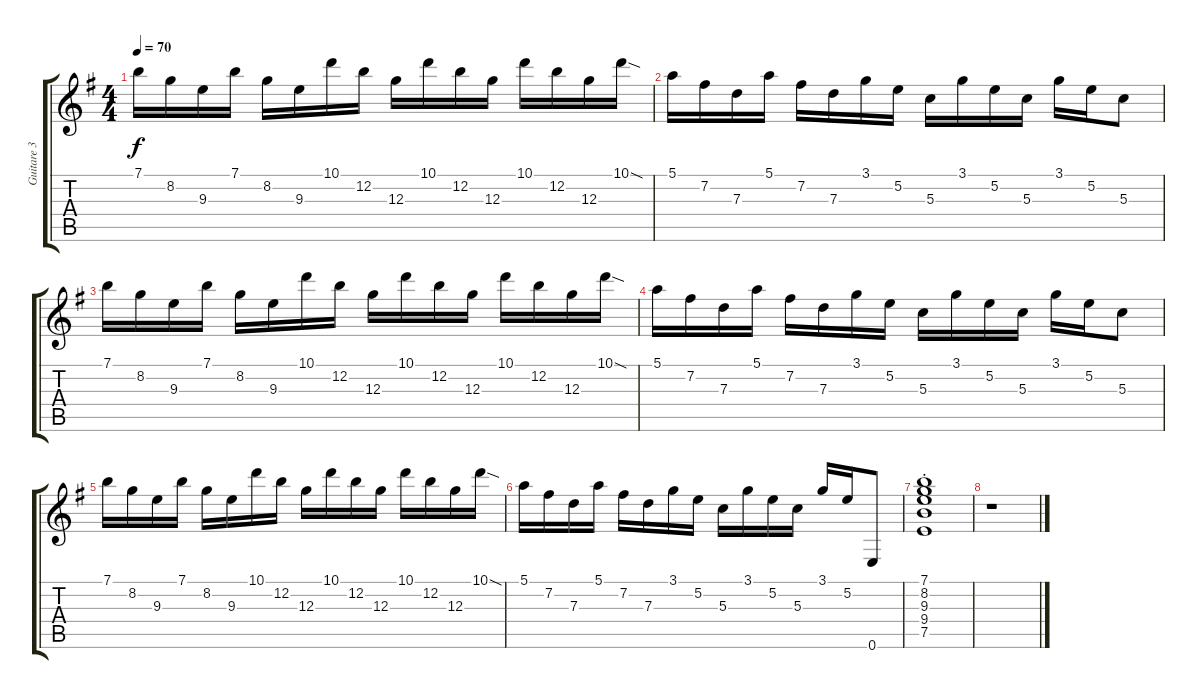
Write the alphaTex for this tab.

\track ("Guitare 3" "Guitare 3") {instrument distortionguitar}
\staff {score tabs}
\tuning (E4 B3 G3 D3 A2 E2) {hide}
\ts (4 4)
\tempo 70
\clef g2
\ks g
7.1.16{dy f} 8.2.16 9.3.16 7.1.16 8.2.16 9.3.16 10.1.16 12.2.16 12.3.16 10.1.16 12.2.16 12.3.16 10.1.16 12.2.16 12.3.16 10.1{sod}.16 |
5.1.16 7.2.16 7.3.16 5.1.16 7.2.16 7.3.16 3.1.16 5.2.16 5.3.16 3.1.16 5.2.16 5.3.16 3.1.16 5.2.16 5.3.8 |
7.1.16 8.2.16 9.3.16 7.1.16 8.2.16 9.3.16 10.1.16 12.2.16 12.3.16 10.1.16 12.2.16 12.3.16 10.1.16 12.2.16 12.3.16 10.1{sod}.16 |
5.1.16 7.2.16 7.3.16 5.1.16 7.2.16 7.3.16 3.1.16 5.2.16 5.3.16 3.1.16 5.2.16 5.3.16 3.1.16 5.2.16 5.3.8 |
7.1.16 8.2.16 9.3.16 7.1.16 8.2.16 9.3.16 10.1.16 12.2.16 12.3.16 10.1.16 12.2.16 12.3.16 10.1.16 12.2.16 12.3.16 10.1{sod}.16 |
5.1.16 7.2.16 7.3.16 5.1.16 7.2.16 7.3.16 3.1.16 5.2.16 5.3.16 3.1.16 5.2.16 5.3.16 3.1.16 5.2.16 0.6.8 |
(7.1{st} 8.2 9.3{st} 9.4{st} 7.5{st}).1 |
r.1
